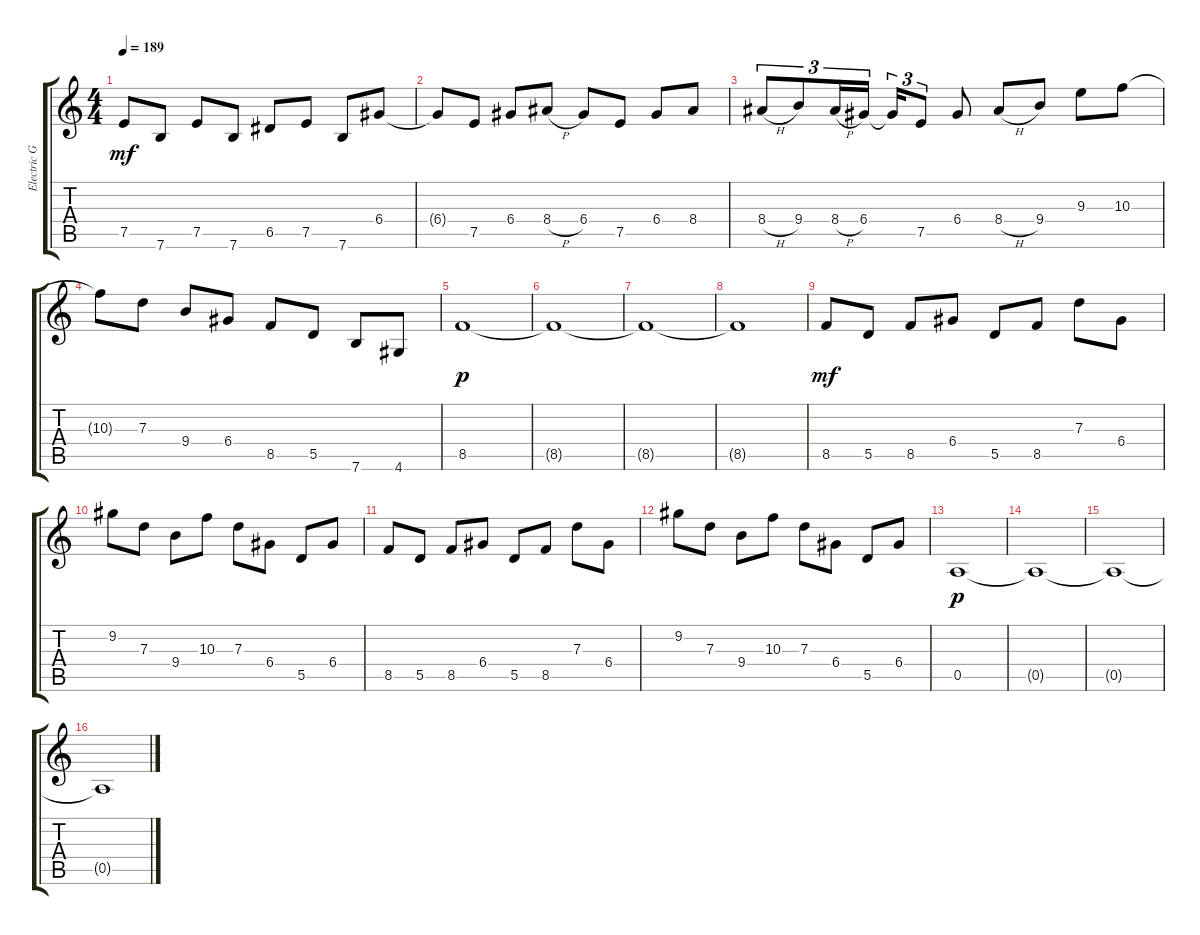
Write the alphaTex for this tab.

\track ("Electric Guitar Right" "Electric G") {instrument distortionguitar}
\staff {score tabs}
\tuning (E4 B3 G3 D3 A2 E2) {hide}
\ts (4 4)
\tempo 189
\clef g2
\ks c
7.5.8{dy mf} 7.6.8 7.5.8 7.6.8 6.5.8 7.5.8 7.6.8 6.4.8 |
6.4{t}.8 7.5.8 6.4.8 8.4{h}.8 6.4.8 7.5.8 6.4.8 8.4.8 |
8.4{h}.8{tu (3 2)} 9.4.8{tu (3 2)} 8.4{h}.16{tu (3 2)} 6.4.16{tu (3 2)} 6.4{t}.16{tu (3 2)} 7.5.8{tu (3 2)} 6.4.8 8.4{h}.8 9.4.8 9.3.8 10.3.8 |
10.3{t}.8 7.3.8 9.4.8 6.4.8 8.5.8 5.5.8 7.6.8 4.6.8 |
8.5.1{dy p} |
8.5{t}.1 |
8.5{t}.1 |
8.5{t}.1 |
8.5.8{dy mf} 5.5.8 8.5.8 6.4.8 5.5.8 8.5.8 7.3.8 6.4.8 |
9.2.8 7.3.8 9.4.8 10.3.8 7.3.8 6.4.8 5.5.8 6.4.8 |
8.5.8 5.5.8 8.5.8 6.4.8 5.5.8 8.5.8 7.3.8 6.4.8 |
9.2.8 7.3.8 9.4.8 10.3.8 7.3.8 6.4.8 5.5.8 6.4.8 |
0.5.1{dy p} |
0.5{t}.1 |
0.5{t}.1 |
0.5{t}.1
